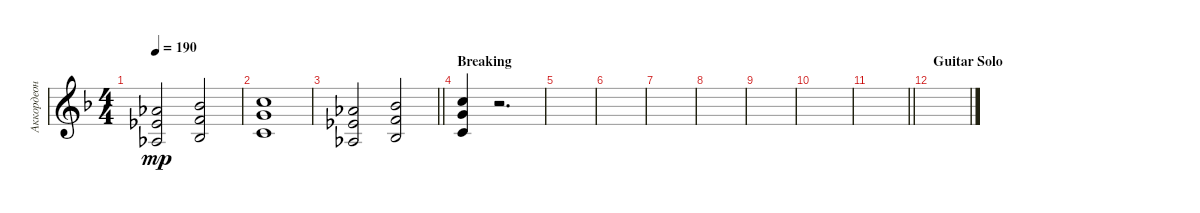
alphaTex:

\track ("Аккордеон" "Аккордеон") {instrument accordion}
\staff {score}
\tuning (E4 B3 G3 D3 A2 E2) {hide}
\ts (4 4)
\tempo 190
\clef g2
\ks dminor
(4.1 4.2 1.3).2{dy mp} (6.1 6.2 3.3).2 |
(8.1 8.2 5.3).1 |
\barLineRight lightlight
(4.1 4.2 1.3).2 (6.1 6.2 3.3).2 |
\section ("" "Breaking")
(8.1 8.2 5.3).4 r.2{d} |
|
|
|
|
|
|
\barLineRight lightlight
|
\section ("" "Guitar Solo")
